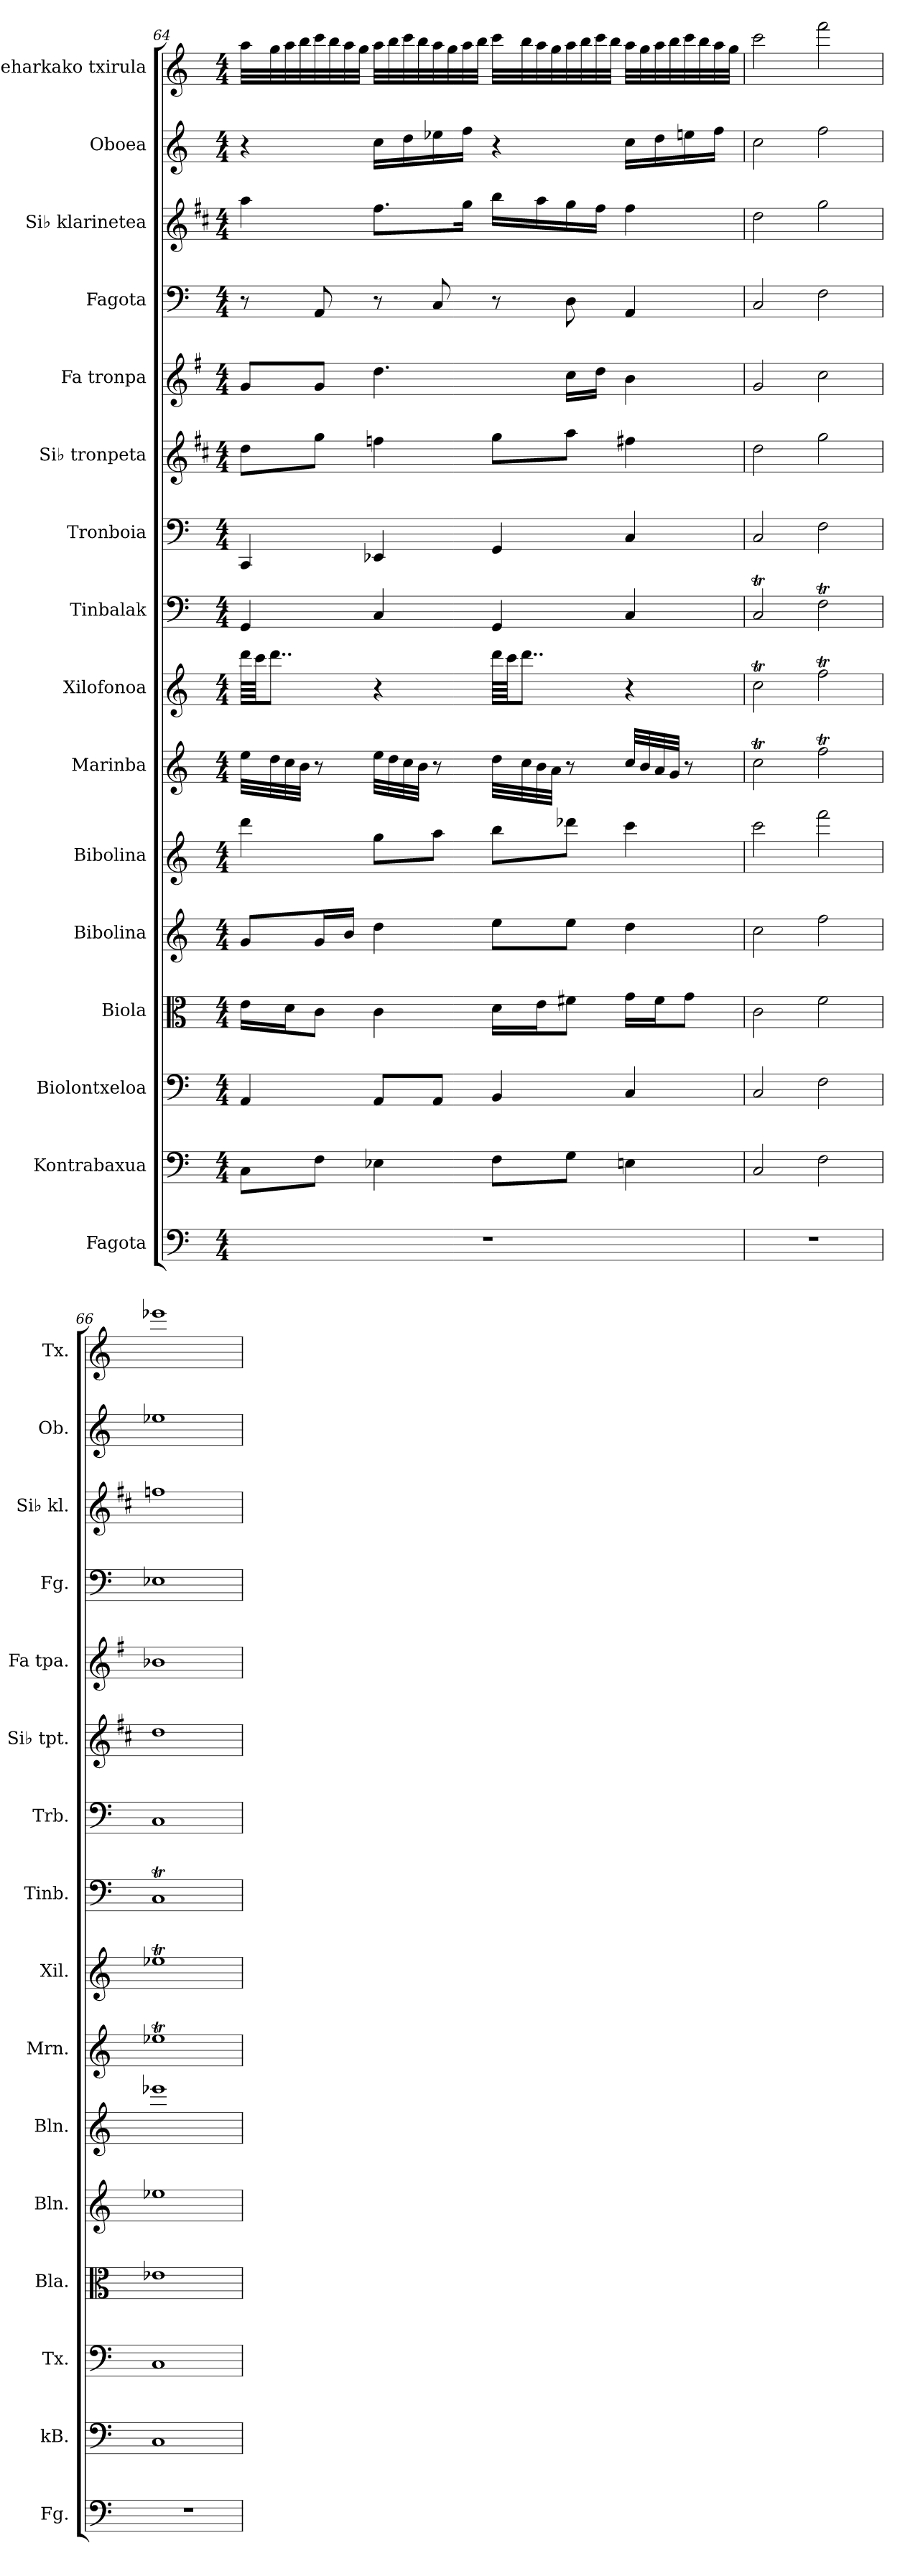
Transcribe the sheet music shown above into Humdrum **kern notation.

**kern	**kern	**kern	**kern	**kern	**kern	**kern	**kern	**kern	**kern	**kern	**kern	**kern	**kern	**kern	**kern
*part16	*part15	*part14	*part13	*part12	*part11	*part10	*part9	*part8	*part7	*part6	*part5	*part4	*part3	*part2	*part1
*staff16	*staff15	*staff14	*staff13	*staff12	*staff11	*staff10	*staff9	*staff8	*staff7	*staff6	*staff5	*staff4	*staff3	*staff2	*staff1
*I"Fagota	*I"Kontrabaxua	*I"Biolontxeloa	*I"Biola	*I"Bibolina	*I"Bibolina	*I"Marinba	*I"Xilofonoa	*I"Tinbalak	*I"Tronboia	*I"Si♭ tronpeta	*I"Fa tronpa	*I"Fagota	*I"Si♭ klarinetea	*I"Oboea	*I"Zeharkako txirula
*I'Fg.	*I'kB.	*I'Tx.	*I'Bla.	*I'Bln.	*I'Bln.	*I'Mrn.	*I'Xil.	*I'Tinb.	*I'Trb.	*I'Si♭ tpt.	*I'Fa tpa.	*I'Fg.	*I'Si♭ kl.	*I'Ob.	*I'Tx.
!!LO:PB:g=z
*clefF4	*clefF4	*clefF4	*clefC3	*clefG2	*clefG2	*clefG2	*clefG2	*clefF4	*clefF4	*clefG2	*clefG2	*clefF4	*clefG2	*clefG2	*clefG2
*	*ITrd7c12	*	*	*	*	*	*ITrd-7c-12	*	*	*ITrd1c2	*ITrd4c7	*	*ITrd1c2	*	*
*k[]	*k[]	*k[]	*k[]	*k[]	*k[]	*k[]	*k[]	*k[]	*k[]	*k[]	*k[]	*k[]	*k[]	*k[]	*k[]
*M4/4	*M4/4	*M4/4	*M4/4	*M4/4	*M4/4	*M4/4	*M4/4	*M4/4	*M4/4	*M4/4	*M4/4	*M4/4	*M4/4	*M4/4	*M4/4
=64	=64	=64	=64	=64	=64	=64	=64	=64	=64	=64	=64	=64	=64	=64	=64
1r	8CC\L	4AA/	16e\LL	8g/L	4ddd\	32ee\LLL	64dddd\LLLL	4GG/	4CC/	8cc\L	8c/L	8r	4gg\	4r	32aa\LLL
.	.	.	.	.	.	.	64cccc\JJJ	.	.	.	.	.	.	.	.
.	.	.	.	.	.	32dd\	8..dddd\J	.	.	.	.	.	.	.	32gg\
.	.	.	16d\J	.	.	32cc\	.	.	.	.	.	.	.	.	32aa\
.	.	.	.	.	.	32b\JJJ	.	.	.	.	.	.	.	.	32bb\
.	8FF\J	.	8c\J	16g/L	.	8r	.	.	.	8ff\J	8c/J	8AA/	.	.	32ccc\
.	.	.	.	.	.	.	.	.	.	.	.	.	.	.	32bb\
.	.	.	.	16b/JJ	.	.	.	.	.	.	.	.	.	.	32aa\
.	.	.	.	.	.	.	.	.	.	.	.	.	.	.	32gg\JJJ
.	4EE-X\	8AA/L	4c\	4dd\	8gg\L	32ee\LLL	4r	4C/	4EE-X/	4ee-X\	4.g\	8r	8.ee\L	16cc\LL	32aa\LLL
.	.	.	.	.	.	32dd\	.	.	.	.	.	.	.	.	32bb\
.	.	.	.	.	.	32cc\	.	.	.	.	.	.	.	16dd\	32ccc\
.	.	.	.	.	.	32b\JJJ	.	.	.	.	.	.	.	.	32bb\
.	.	8AA/J	.	.	8aa\J	8r	.	.	.	.	.	8C/	.	16ee-X\	32aa\
.	.	.	.	.	.	.	.	.	.	.	.	.	.	.	32gg\
.	.	.	.	.	.	.	.	.	.	.	.	.	16ff\Jk	16ff\JJ	32aa\
.	.	.	.	.	.	.	.	.	.	.	.	.	.	.	32bb\JJJ
.	8FF\L	4BB/	16d\LL	8ee\L	8bb\L	32dd\LLL	64dddd\LLLL	4GG/	4GG/	8ff\L	.	8r	16aa\LL	4r	32ccc\LLL
.	.	.	.	.	.	.	64cccc\JJJ	.	.	.	.	.	.	.	.
.	.	.	.	.	.	32cc\	8..dddd\J	.	.	.	.	.	.	.	32bb\
.	.	.	16e\J	.	.	32b\	.	.	.	.	.	.	16gg\	.	32aa\
.	.	.	.	.	.	32a\JJJ	.	.	.	.	.	.	.	.	32gg\
.	8GG\J	.	8f#X\J	8ee\J	8ddd-X\J	8r	.	.	.	8gg\J	16f\LL	8D\	16ff\	.	32aa\
.	.	.	.	.	.	.	.	.	.	.	.	.	.	.	32bb\
.	.	.	.	.	.	.	.	.	.	.	16g\JJ	.	16ee\JJ	.	32ccc\
.	.	.	.	.	.	.	.	.	.	.	.	.	.	.	32bb\JJJ
.	4EEn\	4C/	16g\LL	4dd\	4ccc\	32cc/LLL	4r	4C/	4C/	4een\	4e\	4AA/	4ee\	16cc\LL	32aa\LLL
.	.	.	.	.	.	32b/	.	.	.	.	.	.	.	.	32gg\
.	.	.	16f#\J	.	.	32a/	.	.	.	.	.	.	.	16dd\	32aa\
.	.	.	.	.	.	32g/JJJ	.	.	.	.	.	.	.	.	32bb\
.	.	.	8g\J	.	.	8r	.	.	.	.	.	.	.	16een\	32ccc\
.	.	.	.	.	.	.	.	.	.	.	.	.	.	.	32bb\
.	.	.	.	.	.	.	.	.	.	.	.	.	.	16ff\JJ	32aa\
.	.	.	.	.	.	.	.	.	.	.	.	.	.	.	32gg\JJJ
!!LO:PB:g=z
=65	=65	=65	=65	=65	=65	=65	=65	=65	=65	=65	=65	=65	=65	=65	=65
1r	2CC/	2C/	2c\	2cc\	2ccc\	2ccT\	2cccT\	2CT/	2C/	2cc\	2c/	2C/	2cc\	2cc\	2ccc\
.	2FF\	2F\	2f\	2ff\	2fff\	2ffT\	2fffT\	2FT\	2F\	2ff\	2f\	2F\	2ff\	2ff\	2fff\
=66	=66	=66	=66	=66	=66	=66	=66	=66	=66	=66	=66	=66	=66	=66	=66
1r	1CC	1C	1e-X	1ee-X	1eee-X	1ee-XT	1eee-XT	1CT	1C	1cc	1e-X	1E-X	1ee-X	1ee-X	1eee-X
=	=	=	=	=	=	=	=	=	=	=	=	=	=	=	=
*-	*-	*-	*-	*-	*-	*-	*-	*-	*-	*-	*-	*-	*-	*-	*-
